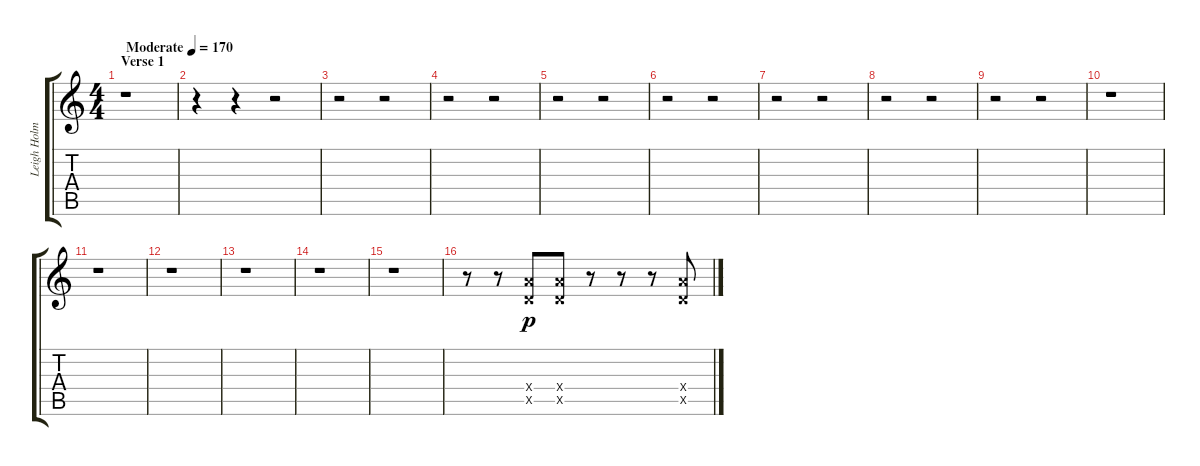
\track ("Leigh Holmes" "Leigh Holm") {instrument overdrivenguitar}
\staff {score tabs}
\tuning (E4 B3 G3 D3 A2 D2) {hide}
\ts (4 4)
\section ("" "Verse 1")
\tempo (170 "Moderate")
\clef g2
\ks c
r.1{dy p instrument overdrivenguitar} |
r.4 r.4 r.2 |
r.2 r.2 |
r.2 r.2 |
r.2 r.2 |
r.2 r.2 |
r.2 r.2 |
r.2 r.2 |
r.2 r.2 |
r.1 |
r.1 |
r.1 |
r.1 |
r.1 |
r.1 |
r.8 r.8 (7.4{x} 5.5{x}).8 (7.4{x} 5.5{x}).8 r.8 r.8 r.8 (7.4{x} 5.5{x}).8
